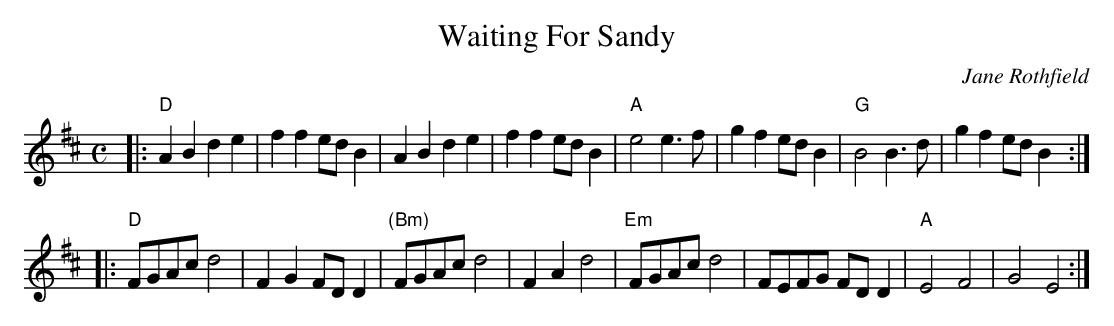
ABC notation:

X:1
T: Waiting For Sandy
C: Jane Rothfield
M: C
L: 1/8
K: D
|:\
"D"A2B2 d2e2 | f2f2 edB2 | A2B2 d2e2 | f2f2 edB2 |\
"A"e4 e3f | g2f2 edB2 | "G"B4 B3d | g2f2 edB2 :|
|:\
"D"FGAc d4 | F2G2 FDD2 | "(Bm)"FGAc d4 | F2A2 d4 |\
"Em"FGAc d4 | FEFG FDD2 | "A"E4 F4 | G4 E4 :|
